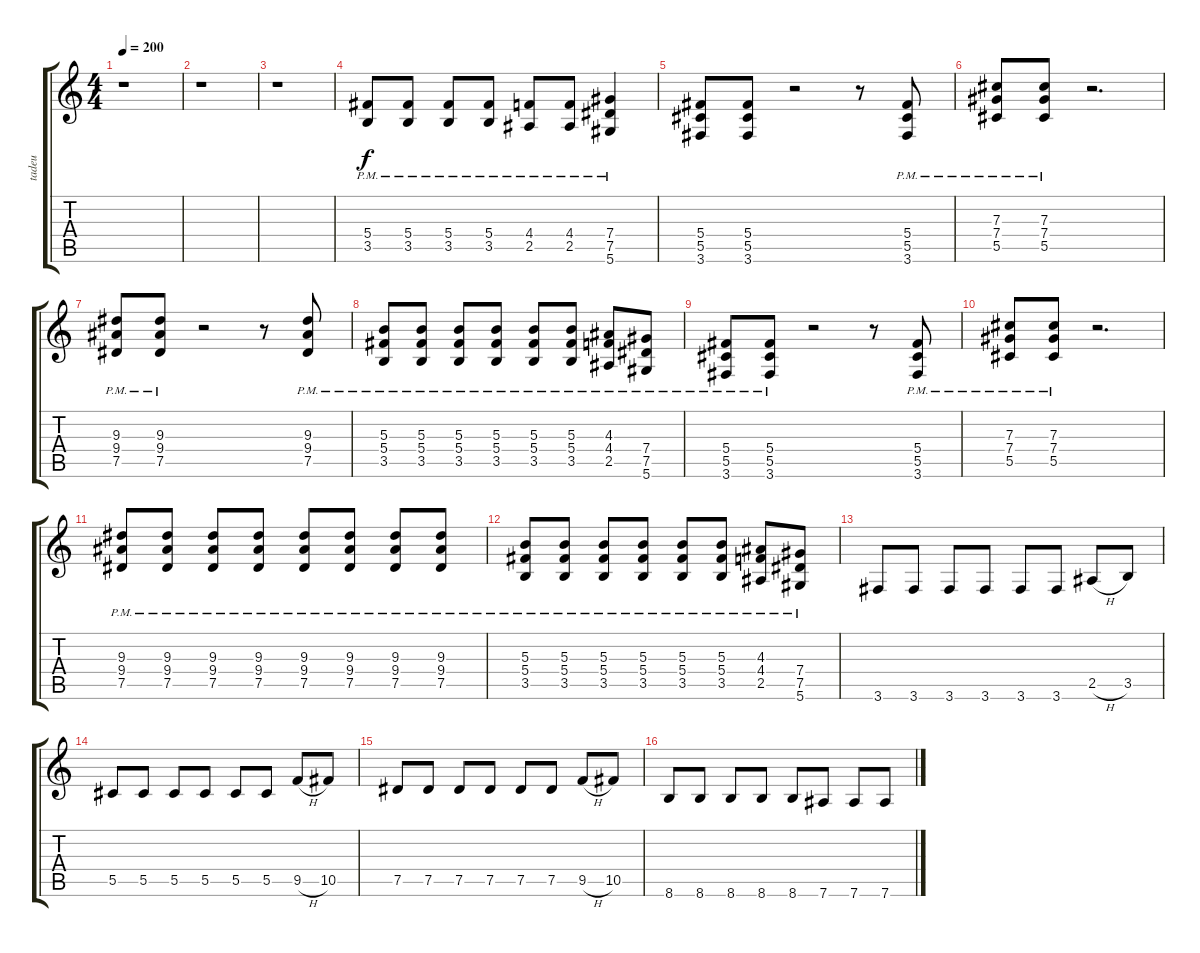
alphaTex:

\track ("tadeu" "tadeu") {instrument acousticguitarsteel}
\staff {score tabs}
\tuning (Eb4 Bb3 Gb3 Db3 Ab2 Eb2) {hide}
\ts (4 4)
\tempo 200
\clef g2
\ks c
r.1{dy f} |
r.1 |
r.1 |
(5.4{pm} 3.5{pm}).8 (5.4{pm} 3.5{pm}).8 (5.4{pm} 3.5{pm}).8 (5.4{pm} 3.5{pm}).8 (4.4{pm} 2.5{pm}).8 (4.4{pm} 2.5{pm}).8 (7.4{pm} 7.5{pm} 5.6{pm}).4 |
(5.4 5.5 3.6).8 (5.4 5.5 3.6).8 r.2 r.8 (5.4{pm} 5.5{pm} 3.6{pm}).8 |
(7.3{pm} 7.4{pm} 5.5{pm}).8 (7.3{pm} 7.4{pm} 5.5{pm}).8 r.2{d} |
(9.3{pm} 9.4{pm} 7.5{pm}).8 (9.3{pm} 9.4{pm} 7.5).8 r.2 r.8 (9.3{pm} 9.4{pm} 7.5{pm}).8 |
(5.3{pm} 5.4{pm} 3.5{pm}).8 (5.3{pm} 5.4{pm} 3.5{pm}).8 (5.3{pm} 5.4{pm} 3.5{pm}).8 (5.3{pm} 5.4{pm} 3.5{pm}).8 (5.3{pm} 5.4{pm} 3.5{pm}).8 (5.3{pm} 5.4{pm} 3.5{pm}).8 (4.3{pm} 4.4{pm} 2.5).8 (7.4{pm} 7.5{pm} 5.6{pm}).8 |
(5.4{pm} 5.5{pm} 3.6{pm}).8 (5.4{pm} 5.5{pm} 3.6).8 r.2 r.8 (5.4{pm} 5.5{pm} 3.6{pm}).8 |
(7.3{pm} 7.4{pm} 5.5{pm}).8 (7.3{pm} 7.4{pm} 5.5{pm}).8 r.2{d} |
(9.3{pm} 9.4{pm} 7.5{pm}).8 (9.3{pm} 9.4{pm} 7.5{pm}).8 (9.3{pm} 9.4{pm} 7.5{pm}).8 (9.3{pm} 9.4{pm} 7.5{pm}).8 (9.3{pm} 9.4{pm} 7.5{pm}).8 (9.3{pm} 9.4{pm} 7.5{pm}).8 (9.3{pm} 9.4{pm} 7.5{pm}).8 (9.3{pm} 9.4{pm} 7.5{pm}).8 |
(5.3{pm} 5.4{pm} 3.5{pm}).8 (5.3{pm} 5.4{pm} 3.5{pm}).8 (5.3{pm} 5.4{pm} 3.5{pm}).8 (5.3{pm} 5.4{pm} 3.5{pm}).8 (5.3{pm} 5.4{pm} 3.5{pm}).8 (5.3{pm} 5.4{pm} 3.5{pm}).8 (4.3 4.4{pm} 2.5{pm}).8 (7.4{pm} 7.5{pm} 5.6{pm}).8 |
3.6.8{instrument electricguitarmuted} 3.6.8 3.6.8 3.6.8 3.6.8 3.6.8 2.5{h}.8 3.5.8 |
5.5.8 5.5.8 5.5.8 5.5.8 5.5.8 5.5.8 9.5{h}.8 10.5.8 |
7.5.8 7.5.8 7.5.8 7.5.8 7.5.8 7.5.8 9.5{h}.8 10.5.8 |
8.6.8 8.6.8 8.6.8 8.6.8 8.6.8 7.6.8 7.6.8 7.6.8
